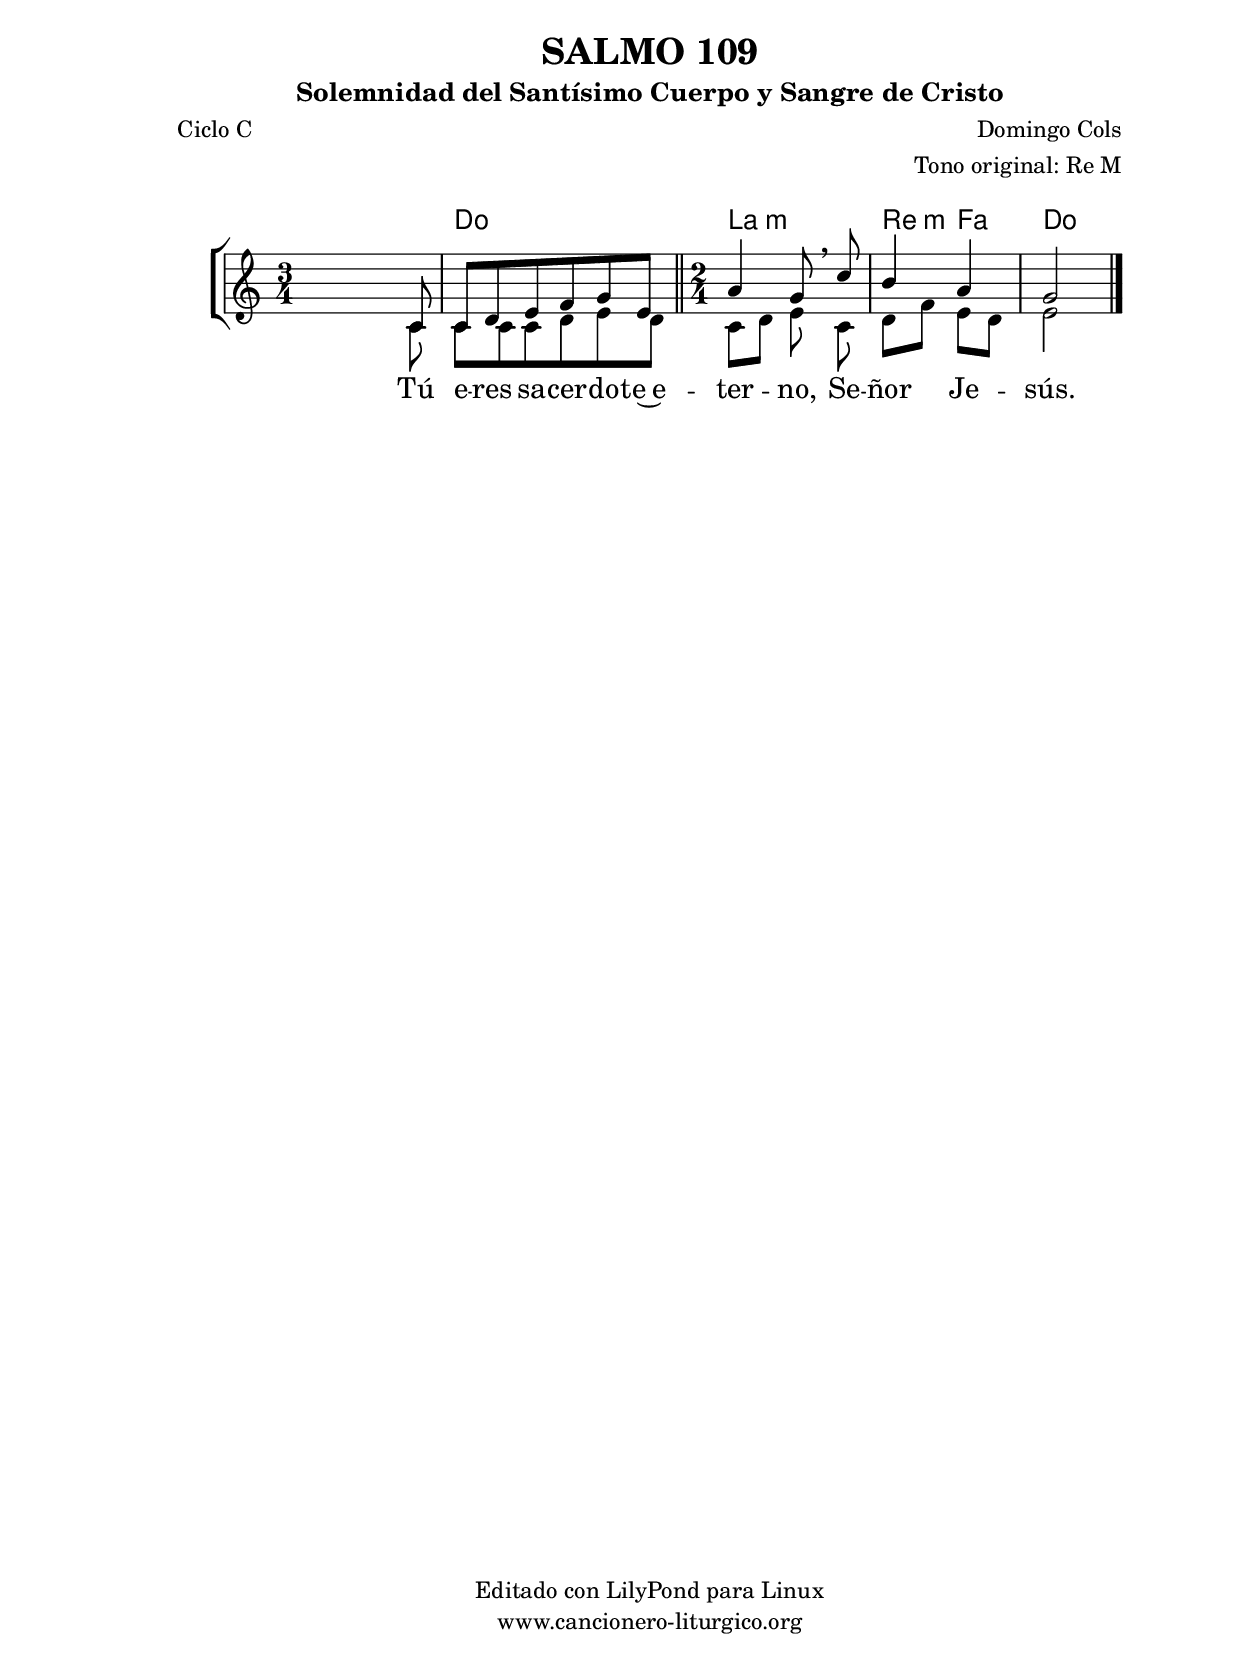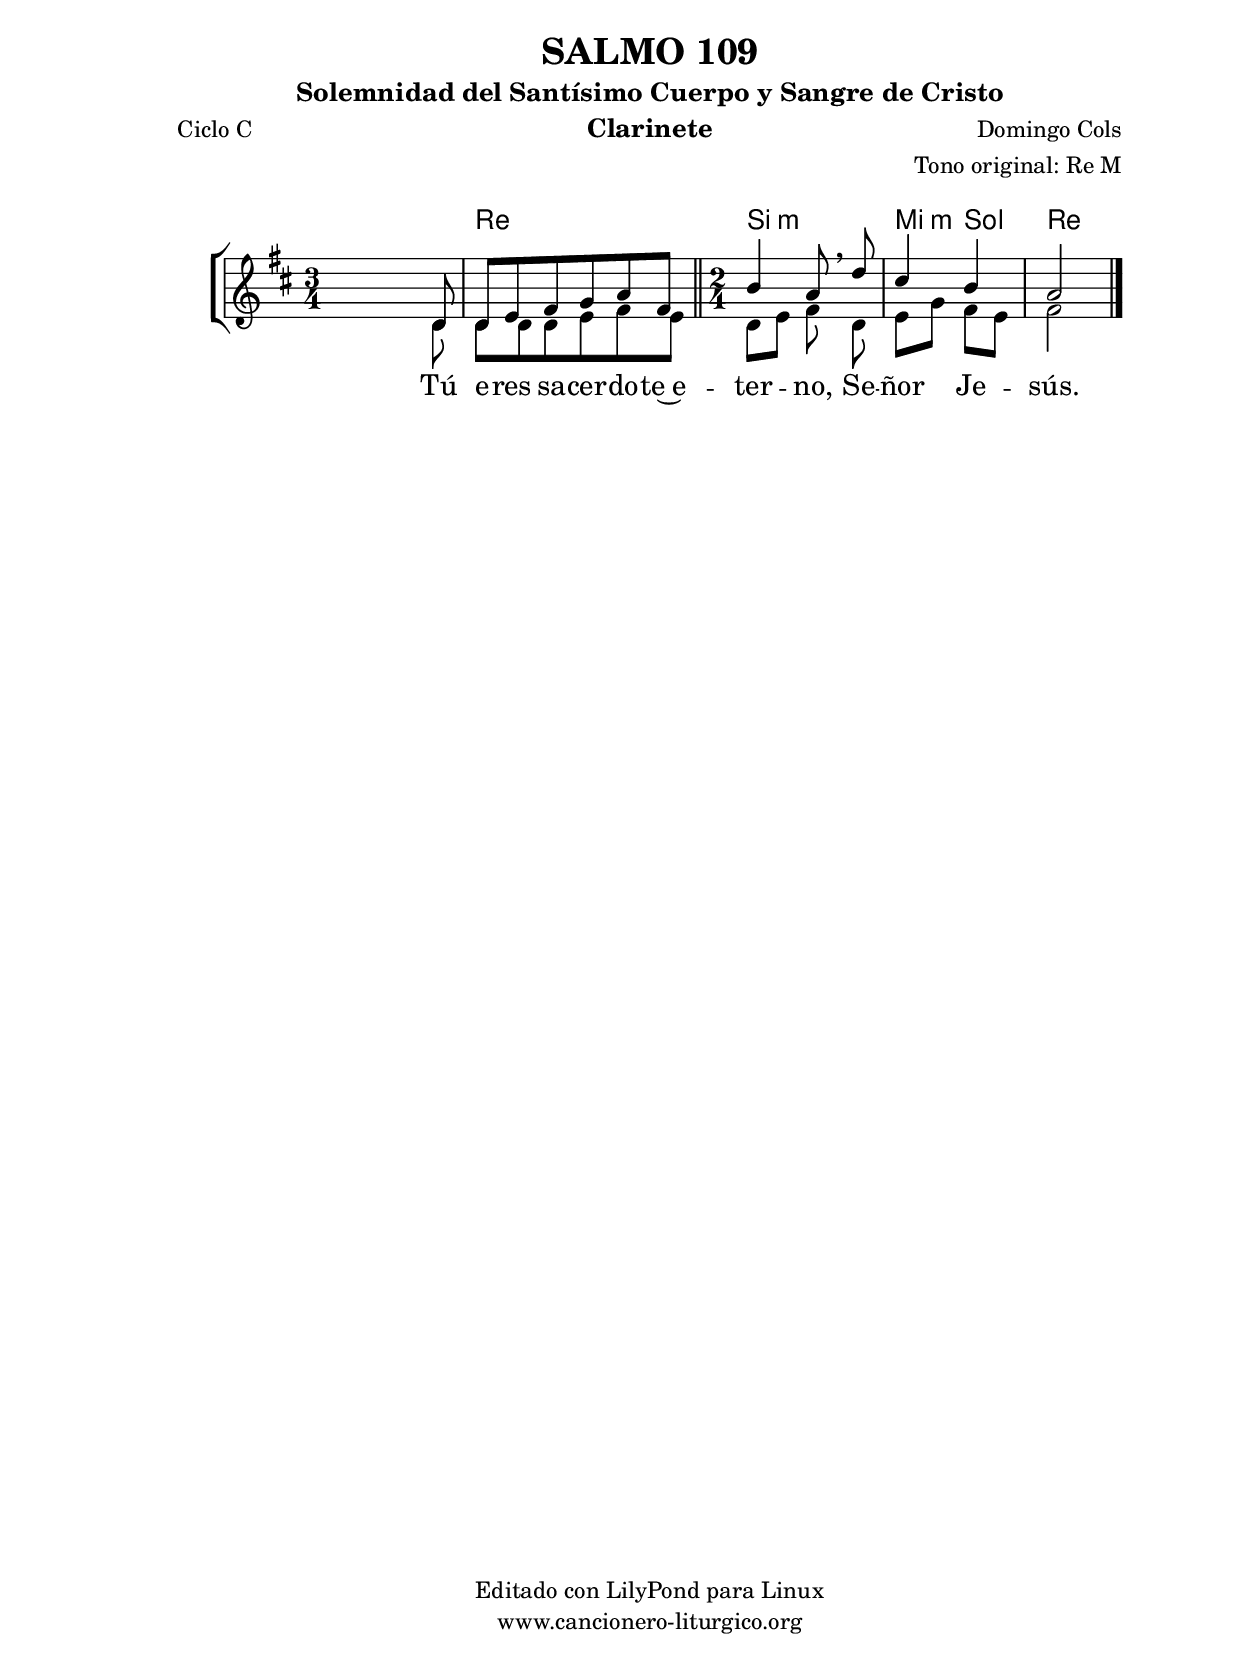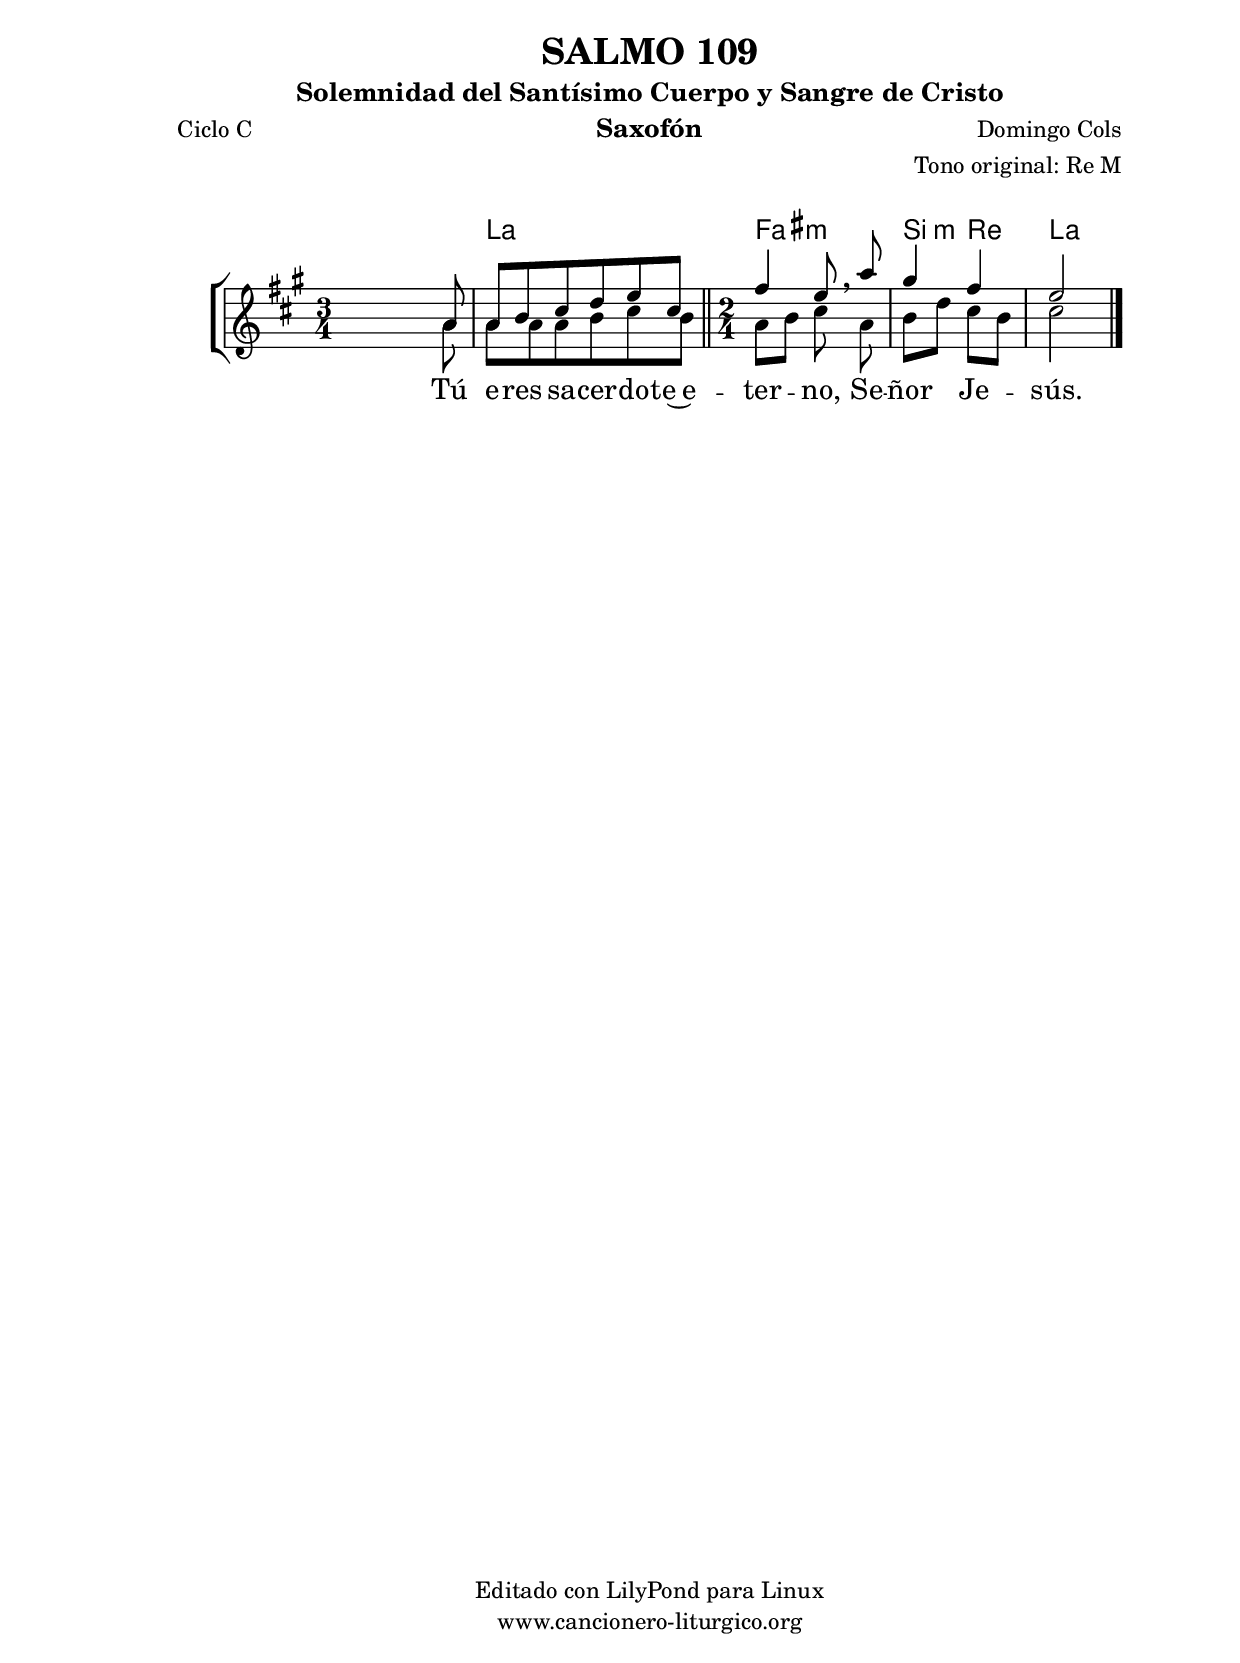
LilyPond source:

%
%para convertir .midi en .wav:
%timidity filename.midi -Ow -o finename.wav
%
%
%Para convertir de .wav a .mp3:
%lame -h -m j filename.wav
%
%
%para escuchar el midi:
%timidity nombrefichero.midi
%


%versión de lilypond para la que se ha escrito esta partitura:
\version "2.16.0"

	%Tamaño papel
	#(set-default-paper-size "a4")
	%Tamaño partitura
	#(set-global-staff-size 20)
	%No responde al pulsar sobre una nota
	#(ly:set-option 'point-and-click #f)

%parámetros del encabezamiento:
\header {
	title = "SALMO 109"
	subtitle = "Solemnidad del Santísimo Cuerpo y Sangre de Cristo"
	composer = "Domingo Cols"
	poet = "Ciclo C"
	meter = ""
	arranger = "Tono original: Re M"
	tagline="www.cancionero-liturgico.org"
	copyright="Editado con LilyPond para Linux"
	tiempo = "Ordinario"
	usos = "Salmo"
	letra = "Tú eres sacerdote eterno, Señor Jesús."
	}

%parámetros asociados al papel:
\paper  {
	oddHeaderMarkup = \markup {\fill-line { \on-the-fly #not-first-page \fromproperty #'header:title \on-the-fly #not-first-page \fromproperty #'header:composer }}
	evenHeaderMarkup = \markup {\fill-line { \fromproperty #'header:composer \fromproperty #'header:title }}
	#(set-paper-size "a4")
	print-page-number = ##f
	first-page-number = 1
	print-first-page-number = ##f
%	head-separation = 3.0 \cm
	top-margin = 2.0 \cm
	bottom-margin = 0.5\cm
%%%	bottom-margin = -1.0\cm
	left-margin = 3.0 \cm
	line-width = 16.0 \cm 
	indent = 8\mm
	interscoreline = 2.\mm
	between-system-space = 15\mm
%	para que las partituras no llenen la hoja:
	ragged-bottom = ##t
%	idem para la última hoja:
	ragged-last-bottom = ##f
%	para que las partituras llenen el ancho del papel:
	ragged-last = ##f
	after-title-space = 2.5 \cm
%page-count=1
%system-count=8

	%Flexible Vertical Spacing
%	markup-markup-spacing =
%	#'((basic-distance . 15) (minimum-distance . 15) (padding . 3))
	markup-system-spacing =
	#'((basic-distance . 15) (minimum-distance . 15) (padding . 3))
	system-system-spacing =
	#'((basic-distance . 15) (minimum-distance . 15) (padding . 3))
	score-system-spacing =
	#'((basic-distance . 15) (minimum-distance . 15) (padding . 5))
%	top-system-spacing = % header
%	#'((basic-distance . 8) (minimum-distance . 0) (padding . 3))
%	top-markup-spacing =
%	#'((basic-distance . 20) (minimum-distance . 20) (padding . 3))
	last-bottom-spacing = % footer
	#'((basic-distance . 5) (minimum-distance . 5) (padding . 3))
%	score-markup-spacing =
%	#'((basic-distance . 16) (minimum-distance . 13) (padding . 3))

	}


%parámetros que afectan a toda la partitura:
global =  {
	%clave de sol (G):
	\clef G
	%armadura:
	\transpose d c
	\key d \major
	\tempo 4=60
	\set Score.tempoHideNote = ##t
	}


acordes = {
	\italianChords
	\chordmode {
	\transpose d c
{

s2.
d2. b2:m e4:m g d2

	}
	}
}

melodia = 
	\transpose d c
	\relative c'{
	\time 3/4

s2 s8
<<
\new Voice = "arriba"
{
\voiceOne
d8
d8 e fis g a fis
\bar "||"
\time 2/4
b4 a8 \noBeam \breathe d
cis4 b
a2
}
\new Voice
{
\voiceTwo
d,8
d8 d d e fis e
\bar "||"
\time 2/4
d8 e fis \noBeam d
e8 g fis e
fis2
}
>>

	\bar "|."
	}


texto = \lyricmode {
Tú e -- res sa -- cer -- do -- te~e -- ter -- no,
Se -- ñor Je -- sús.
	}


acordesStaff = \context ChordNames = acordesStaff <<
	\set chordChanges = ##t
	\acordes
	>>


vozStaff = \context Voice = vozStaff
\with {\consists "Ambitus_engraver"}
<<
%	\set Staff.instrumentName = ""
%	\set Staff.shortInstrumentName = ""
%	\set Staff.midiInstrument = #"clarinet"
%	\set Staff.midiInstrument = #"cello"
%	\set Staff.midiInstrument = #"flute"
	\set Staff.midiInstrument = #"electric guitar (jazz)"
%	\set Staff.midiInstrument = #"english horn"
%	\set Staff.midiInstrument = #"violin"
%	\set Staff.midiInstrument = #"glockenspiel"
	\set Staff.midiMinimumVolume = #0.7
	\set Staff.midiMaximumVolume = #0.9
	\global
	\melodia
	>>

textoStaff = \context Lyrics = textoStaff <<
	\lyricsto arriba \texto
	>>

\book {
	\score {
		\context ChoirStaff {
			\override StaffGroup.SystemStartBracket #'collapse-height = #1
			\override Score.SystemStartBar #'collapse-height = #1
			<<
			\acordesStaff
			\vozStaff
			\textoStaff
			>>
			}
		\layout {
	    		\context {
				\Lyrics
				\override LyricText #'font-size = #2
				}
	   		 \context {
				\Score
				%fontSize = #3
				\override StaffSymbol #'staff-space = #(magstep +3)
				%\override Beam #'thickness = #0.55
				%\override SpacingSpanner #'spacing-increment = #1.0
				%\override Slur #'height-limit = #1.5
				}
			}
		}
	\score {
		\unfoldRepeats
		\context ChoirStaff {
			<<
			\acordesStaff
			\vozStaff
			>>
			}
		\midi {
	  		\context {
	  			\Score
				tempoWholesPerMinute = #(ly:make-moment 70 4)
				}
			}
		}
	}

%Partitura para clarinete
#(define output-suffix "C")
\book {
	\header{
		instrument = "Clarinete"
		}
	\score {
		\context ChoirStaff {
			\override StaffGroup.SystemStartBracket #'collapse-height = #1
			\override Score.SystemStartBar #'collapse-height = #1
\transpose c d
			<<
			\acordesStaff
			\vozStaff
			\textoStaff
			>>
			}
		\layout {
	    		\context {
				\Lyrics
				\override LyricText #'font-size = #2
				}
	   		 \context {
				\Score
				%fontSize = #3
				\override StaffSymbol #'staff-space = #(magstep +3)
				%\override Beam #'thickness = #0.55
				%\override SpacingSpanner #'spacing-increment = #1.0
				%\override Slur #'height-limit = #1.5
				}
			}
		}
	}

%Partitura para saxofón
#(define output-suffix "S")
\book {
	\header{
		instrument = "Saxofón"
		}
	\score {
		\context ChoirStaff {
			\override StaffGroup.SystemStartBracket #'collapse-height = #1
			\override Score.SystemStartBar #'collapse-height = #1
\transpose c a
			<<
			\acordesStaff
			\vozStaff
			\textoStaff
			>>
			}
		\layout {
	    		\context {
				\Lyrics
				\override LyricText #'font-size = #2
				}
	   		 \context {
				\Score
				%fontSize = #3
				\override StaffSymbol #'staff-space = #(magstep +3)
				%\override Beam #'thickness = #0.55
				%\override SpacingSpanner #'spacing-increment = #1.0
				%\override Slur #'height-limit = #1.5
				}
			}
		}
	}

